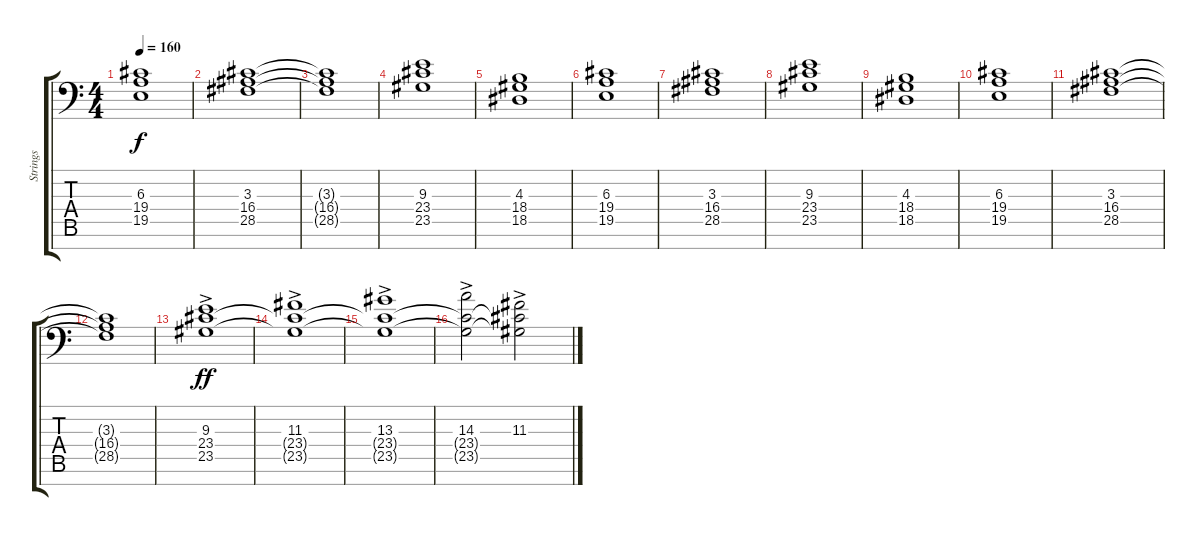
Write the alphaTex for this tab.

\track ("Strings" "Strings") {instrument synthstrings1}
\staff {score tabs}
\tuning (E5 B4 G3 D2 A1 E1 B-1) {hide}
\ts (4 4)
\tempo 160
\clef f4
\ks c
(6.3 19.4 19.5).1{dy f} |
(3.3 16.4 28.5).1 |
(3.3{t} 16.4{t} 28.5{t}).1 |
(9.3 23.4 23.5).1 |
(4.3 18.4 18.5).1 |
(6.3 19.4 19.5).1 |
(3.3 16.4 28.5).1 |
(9.3 23.4 23.5).1 |
(4.3 18.4 18.5).1 |
(6.3 19.4 19.5).1 |
(3.3 16.4 28.5).1 |
(3.3{t} 16.4{t} 28.5{t}).1 |
(9.3{ac} 23.4 23.5).1{dy ff} |
(11.3{ac} 23.4{t} 23.5{t}).1 |
(13.3{ac} 23.4{t} 23.5{t}).1 |
(14.3{ac} 23.4{t} 23.5{t}).2 (11.3{ac} 23.4{t} 23.5{t}).2
